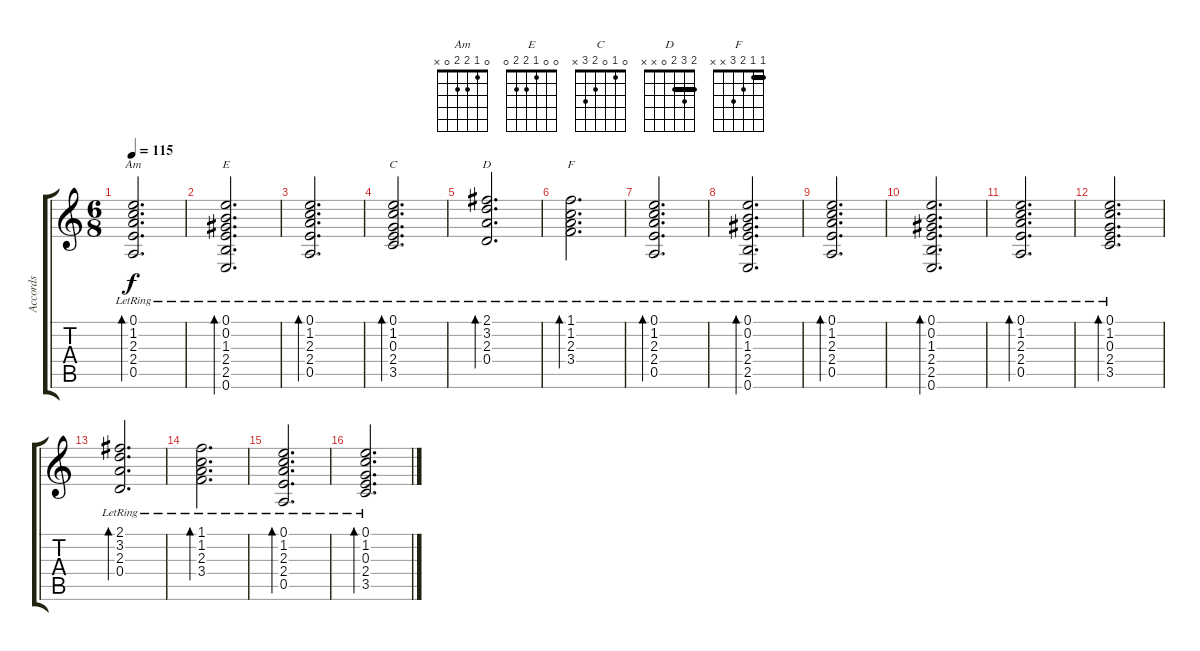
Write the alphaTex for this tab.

\track ("Accords" "Accords") {instrument acousticguitarnylon}
\staff {score tabs}
\tuning (E4 B3 G3 D3 A2 E2) {hide}
\chord ("Am" 0 1 2 2 0 x)
\chord ("E" 0 0 1 2 2 0)
\chord ("C" 0 1 0 2 3 x)
\chord ("D" 2 3 2 0 x x) {barre 2}
\chord ("F" 1 1 2 3 x x) {barre 1}
\ts (6 8)
\tempo 115
\clef g2
\ks c
(0.1{lr} 1.2{lr} 2.3{lr} 2.4{lr} 0.5{lr}).2{d bd 120 ch "Am" dy f} |
(0.1{lr} 0.2{lr} 1.3{lr} 2.4{lr} 2.5{lr} 0.6{lr}).2{d bd 120 ch "E"} |
(0.1{lr} 1.2{lr} 2.3{lr} 2.4{lr} 0.5{lr}).2{d bd 120} |
(0.1{lr} 1.2{lr} 0.3{lr} 2.4{lr} 3.5{lr}).2{d bd 120 ch "C"} |
(2.1{lr} 3.2{lr} 2.3{lr} 0.4{lr}).2{d bd 120 ch "D"} |
(1.1{lr} 1.2{lr} 2.3{lr} 3.4{lr}).2{d bd 120 ch "F"} |
(0.1{lr} 1.2{lr} 2.3{lr} 2.4{lr} 0.5{lr}).2{d bd 120} |
(0.1{lr} 0.2{lr} 1.3{lr} 2.4{lr} 2.5{lr} 0.6{lr}).2{d bd 120} |
(0.1{lr} 1.2{lr} 2.3{lr} 2.4{lr} 0.5{lr}).2{d bd 120} |
(0.1{lr} 0.2{lr} 1.3{lr} 2.4{lr} 2.5{lr} 0.6{lr}).2{d bd 120} |
(0.1{lr} 1.2{lr} 2.3{lr} 2.4{lr} 0.5{lr}).2{d bd 120} |
(0.1{lr} 1.2{lr} 0.3{lr} 2.4{lr} 3.5{lr}).2{d bd 120} |
(2.1{lr} 3.2{lr} 2.3{lr} 0.4{lr}).2{d bd 120} |
(1.1{lr} 1.2{lr} 2.3{lr} 3.4{lr}).2{d bd 120} |
(0.1{lr} 1.2{lr} 2.3{lr} 2.4{lr} 0.5{lr}).2{d bd 120} |
(0.1{lr} 1.2{lr} 0.3{lr} 2.4{lr} 3.5{lr}).2{d bd 120}
